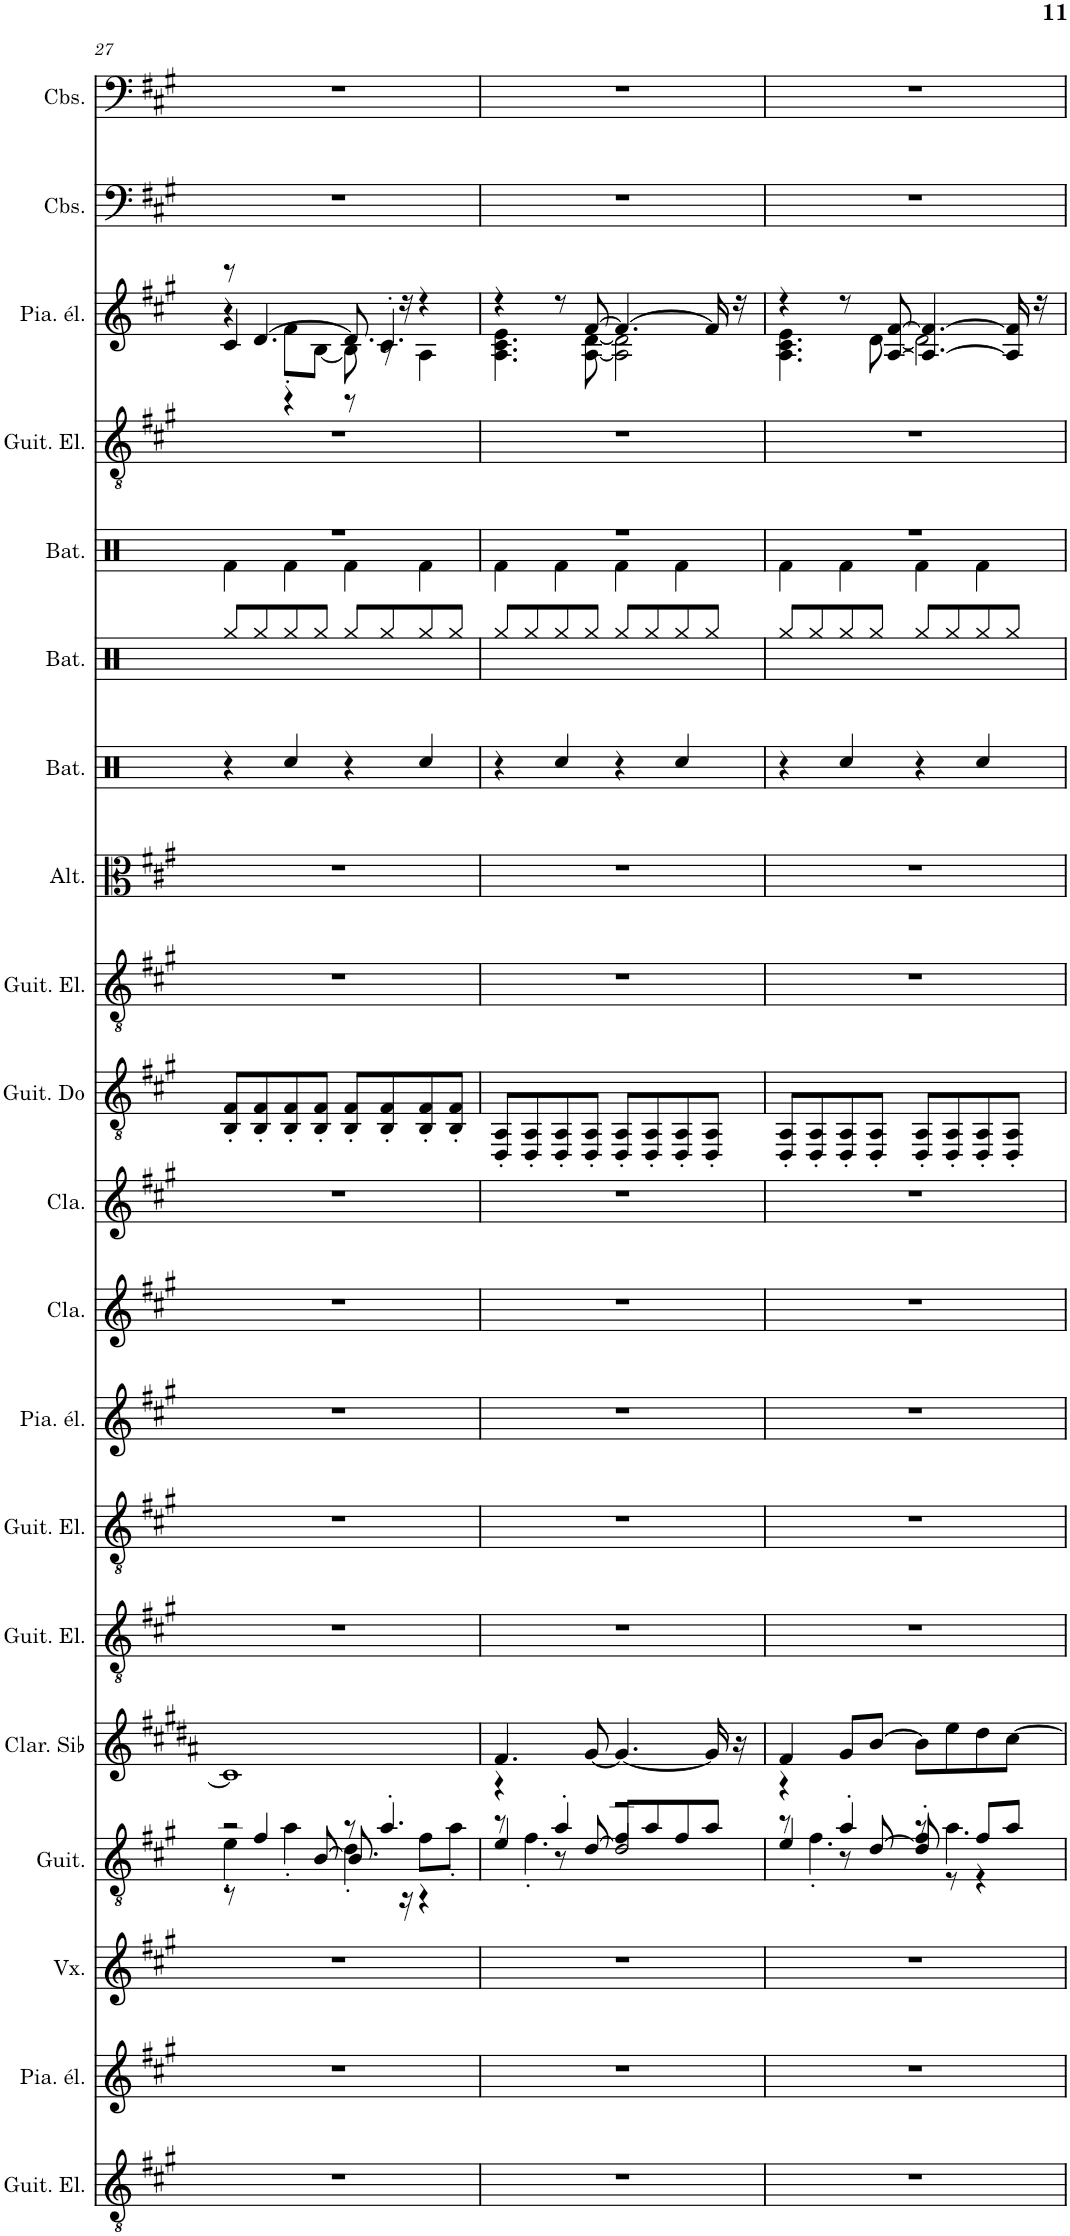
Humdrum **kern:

**kern	**kern	**kern	**kern	**kern	**kern	**kern	**kern	**kern	**kern	**kern	**kern	**kern	**kern	**kern	**kern	**kern	**kern	**kern	**kern
*part20	*part19	*part18	*part17	*part16	*part15	*part14	*part13	*part12	*part11	*part10	*part9	*part8	*part7	*part6	*part5	*part4	*part3	*part2	*part1
*staff20	*staff19	*staff18	*staff17	*staff16	*staff15	*staff14	*staff13	*staff12	*staff11	*staff10	*staff9	*staff8	*staff7	*staff6	*staff5	*staff4	*staff3	*staff2	*staff1
*I"Guitare électrique, Distortion Guitar	*I"Piano électrique, Electric Piano 2	*I"Voix, Voice Oohs	*I"Guitare acoustique, Acoustic Guitar (steel)	*I"Clarinette en Sib	*I"Guitare électrique, Distortion Guitar	*I"Guitare électrique, Guitar Harmonics	*I"Piano électrique, Electric Piano 2	*I"Clavecin, Harpsichord	*I"Clavecin, Harpsichord	*I"Guitare Contra, Electric Guitar (muted)	*I"Guitare électrique, Distortion Guitar	*I"Altos, String Ensemble 1	*I"Batterie	*I"Batterie	*I"Batterie	*I"Guitare électrique, Distortion Guitar	*I"Piano électrique, Electric Piano 2	*I"Contrebasses, String Ensemble 1	*I"Contrebasses, String Ensemble 1
*I'Guit. El.	*I'Pia. él.	*I'Vx.	*I'Guit.	*I'Clar. Sib	*I'Guit. El.	*I'Guit. El.	*I'Pia. él.	*I'Cla.	*I'Cla.	*	*I'Guit. El.	*I'Alt.	*I'Bat.	*I'Bat.	*I'Bat.	*I'Guit. El.	*I'Pia. él.	*I'Cbs.	*I'Cbs.
!!LO:PB:g=z
*clefGv2	*clefG2	*clefG2	*clefGv2	*clefG2	*clefGv2	*clefGv2	*clefG2	*clefG2	*clefG2	*clefGv2	*clefGv2	*clefC3	*clefX	*clefX	*clefX	*clefGv2	*clefF4	*clefF4	*clefF4
*	*	*	*	*Trd1c2	*	*	*	*	*	*	*	*	*	*	*	*	*	*Trd7c12	*Trd7c12
*k[f#c#g#]	*k[f#c#g#]	*k[f#c#g#]	*k[f#c#g#]	*k[f#c#g#d#a#]	*k[f#c#g#]	*k[f#c#g#]	*k[f#c#g#]	*k[f#c#g#]	*k[f#c#g#]	*k[f#c#g#]	*k[f#c#g#]	*k[f#c#g#]	*k[f#c#]	*k[f#c#]	*k[f#c#]	*k[f#c#g#]	*k[f#c#g#]	*k[f#c#g#]	*k[f#c#g#]
*M4/4	*M4/4	*M4/4	*M4/4	*M4/4	*M4/4	*M4/4	*M4/4	*M4/4	*M4/4	*M4/4	*M4/4	*M4/4	*M4/4	*M4/4	*M4/4	*M4/4	*M4/4	*M4/4	*M4/4
=27	=27	=27	=27	=27	=27	=27	=27	=27	=27	=27	=27	=27	=27	=27	=27	=27	=27	=27	=27
*	*	*	*^	*	*	*	*	*	*	*	*	*	*	*	*^	*	*^	*	*
*	*	*	*	*^	*	*	*	*	*	*	*	*	*	*	*	*	*	*	*	*^	*	*
1r	1r	1r	2r	4e'\	8r	1c#]	1r	1r	1r	1r	1r	8BB/' 8F#/'L	1r	1r	4r	8Rgg/L	1r	4Rf\	1r	8r	4r	4c#/	1r	1r
.	.	.	.	.	4f#/	.	.	.	.	.	.	8BB/' 8F#/'	.	.	.	8Rgg/	.	.	.	[4.d/	.	.	.	.
.	.	.	.	4a'\	.	.	.	.	.	.	.	8BB/' 8F#/'	.	.	4Rcc/	8Rgg/	.	4Rf\	.	.	8f#'\L	4r	.	.
.	.	.	.	.	[8B/	.	.	.	.	.	.	8BB/' 8F#/'J	.	.	.	8Rgg/J	.	.	.	.	[8B\J	.	.	.
.	.	.	8r	4d'\	8.B/]	.	.	.	.	.	.	8BB/' 8F#/'L	.	.	4r	8Rgg/L	.	4Rf\	.	8.d/]	8B\]	8r	.	.
.	.	.	4.a'/	.	.	.	.	.	.	.	.	8BB/' 8F#/'	.	.	.	8Rgg/	.	.	.	.	8r	4.c#'/	.	.
.	.	.	.	.	16r	.	.	.	.	.	.	.	.	.	.	.	.	.	.	16r	.	.	.	.
.	.	.	.	8f#\L	4r	.	.	.	.	.	.	8BB/' 8F#/'	.	.	4Rcc/	8Rgg/	.	4Rf\	.	4r	4A\	.	.	.
.	.	.	.	8a'\J	.	.	.	.	.	.	.	8BB/' 8F#/'J	.	.	.	8Rgg/J	.	.	.	.	.	.	.	.
*	*	*	*	*	*	*	*	*	*	*	*	*	*	*	*	*	*	*	*	*	*v	*v	*	*
=28	=28	=28	=28	=28	=28	=28	=28	=28	=28	=28	=28	=28	=28	=28	=28	=28	=28	=28	=28	=28	=28	=28	=28
1r	1r	1r	4r	8r	4e/	4.f#/	1r	1r	1r	1r	1r	8DD/' 8AA/'L	1r	1r	4r	8Rgg/L	1r	4Rf\	1r	4r	4.A\ 4.c#\ 4.e\	1r	1r
.	.	.	.	4.f#'\	.	.	.	.	.	.	.	8DD/' 8AA/'	.	.	.	8Rgg/	.	.	.	.	.	.	.
.	.	.	4a'/	.	8r	.	.	.	.	.	.	8DD/' 8AA/'	.	.	4Rcc/	8Rgg/	.	4Rf\	.	8r	.	.	.
.	.	.	.	.	[8d/	[8g#/	.	.	.	.	.	8DD/' 8AA/'J	.	.	.	8Rgg/J	.	.	.	[8f#/	[8A\ [8d\	.	.
.	.	.	8f#/L	2r	2d/]	4.g#/_	.	.	.	.	.	8DD/' 8AA/'L	.	.	4r	8Rgg/L	.	4Rf\	.	4.f#/_	2A\] 2d\]	.	.
.	.	.	8a/	.	.	.	.	.	.	.	.	8DD/' 8AA/'	.	.	.	8Rgg/	.	.	.	.	.	.	.
.	.	.	8f#/	.	.	.	.	.	.	.	.	8DD/' 8AA/'	.	.	4Rcc/	8Rgg/	.	4Rf\	.	.	.	.	.
.	.	.	8a/J	.	.	16g#/]	.	.	.	.	.	8DD/' 8AA/'J	.	.	.	8Rgg/J	.	.	.	16f#/]	.	.	.
.	.	.	.	.	.	16r	.	.	.	.	.	.	.	.	.	.	.	.	.	16r	.	.	.
=29	=29	=29	=29	=29	=29	=29	=29	=29	=29	=29	=29	=29	=29	=29	=29	=29	=29	=29	=29	=29	=29	=29	=29
1r	1r	1r	4r	8r	4e/	4f#/	1r	1r	1r	1r	1r	8DD/' 8AA/'L	1r	1r	4r	8Rgg/L	1r	4Rf\	1r	4r	4.A\ 4.c#\ 4.e\	1r	1r
.	.	.	.	4.f#'\	.	.	.	.	.	.	.	8DD/' 8AA/'	.	.	.	8Rgg/	.	.	.	.	.	.	.
.	.	.	4a'/	.	8r	8g#/L	.	.	.	.	.	8DD/' 8AA/'	.	.	4Rcc/	8Rgg/	.	4Rf\	.	8r	.	.	.
.	.	.	.	.	[8d/	[8b/J	.	.	.	.	.	8DD/' 8AA/'J	.	.	.	8Rgg/J	.	.	.	[8A/ [8f#/	[8d\	.	.
.	.	.	4f#'/	8r	8d/]	8b\L]	.	.	.	.	.	8DD/' 8AA/'L	.	.	4r	8Rgg/L	.	4Rf\	.	4.A/_ 4.f#/_	2d\]	.	.
.	.	.	.	4.a'\	8r	8ee\	.	.	.	.	.	8DD/' 8AA/'	.	.	.	8Rgg/	.	.	.	.	.	.	.
.	.	.	8f#/L	.	4r	8dd#\	.	.	.	.	.	8DD/' 8AA/'	.	.	4Rcc/	8Rgg/	.	4Rf\	.	.	.	.	.
.	.	.	8a/J	.	.	[8cc#\J	.	.	.	.	.	8DD/' 8AA/'J	.	.	.	8Rgg/J	.	.	.	16A/] 16f#/]	.	.	.
.	.	.	.	.	.	.	.	.	.	.	.	.	.	.	.	.	.	.	.	16r	.	.	.
*	*	*	*v	*v	*v	*	*	*	*	*	*	*	*	*	*	*	*v	*v	*	*v	*v	*	*
=	=	=	=	=	=	=	=	=	=	=	=	=	=	=	=	=	=	=	=
*-	*-	*-	*-	*-	*-	*-	*-	*-	*-	*-	*-	*-	*-	*-	*-	*-	*-	*-	*-
